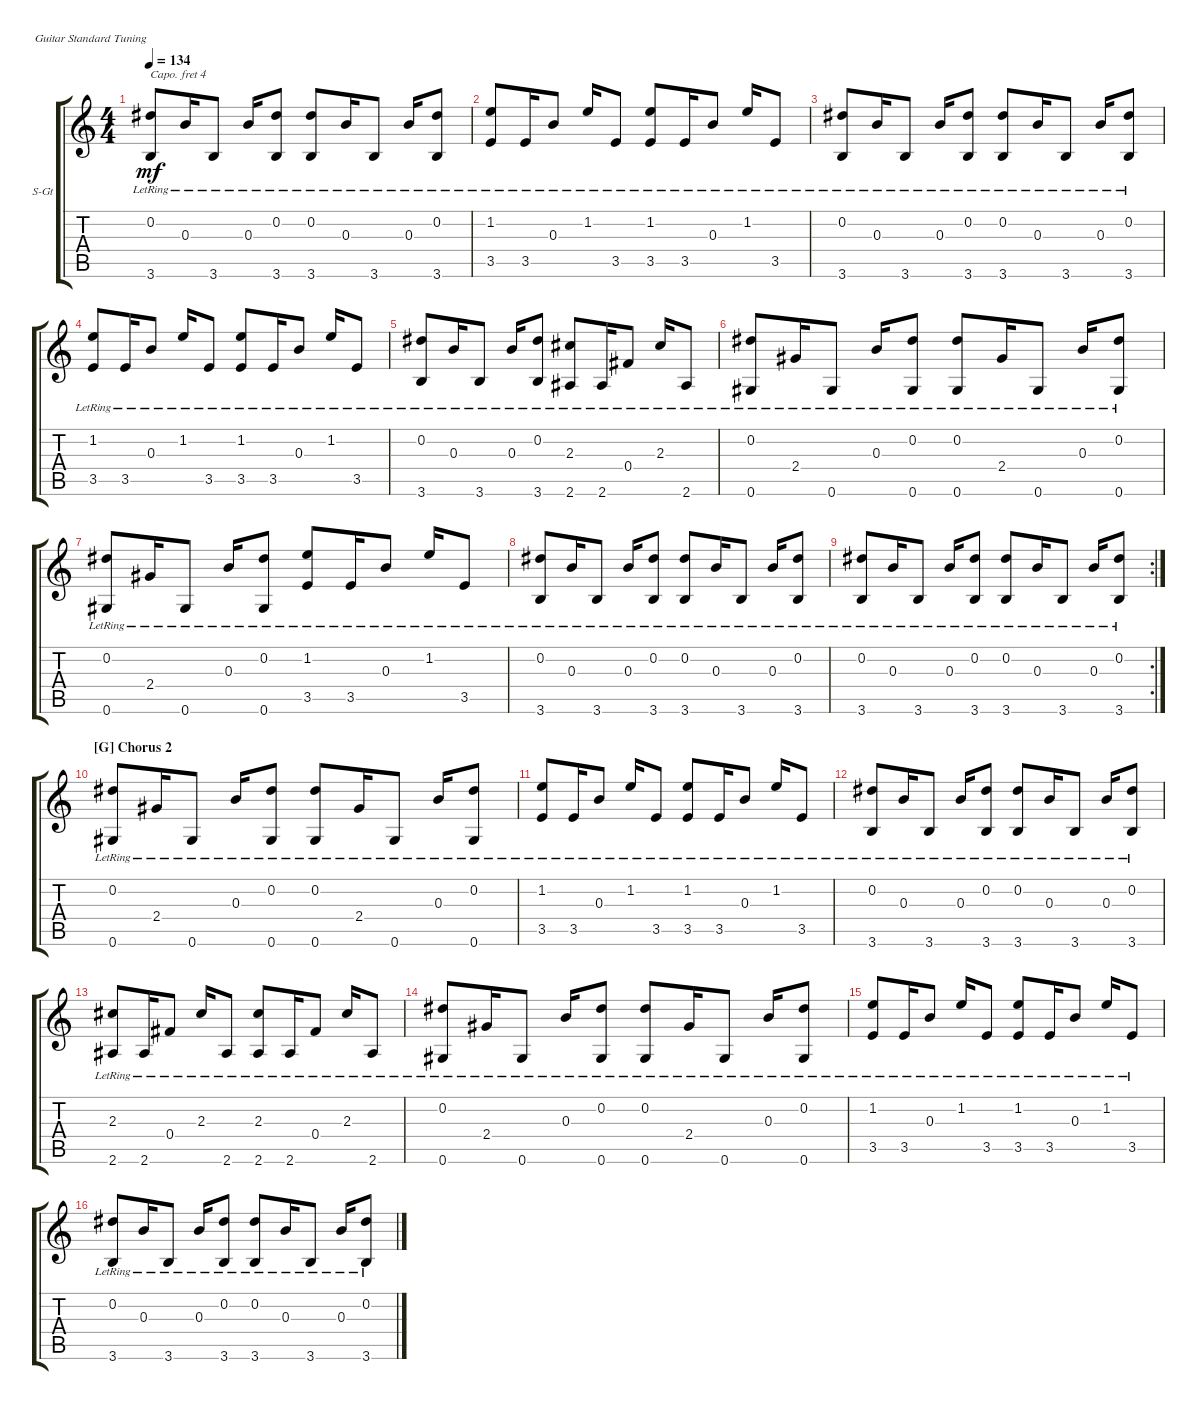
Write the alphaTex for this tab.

\defaultSystemsLayout 4
\bracketExtendMode groupsimilarinstruments
\firstSystemTrackNameOrientation horizontal
\otherSystemsTrackNameOrientation horizontal
\track ("Lead Guitar" "S-Gt") {instrument acousticguitarsteel}
\staff {score tabs}
\capo 4
\tuning (E4 B3 G3 D3 A2 E2)
\ts (4 4)
\tempo 134
\clef g2
\ks c
(3.6{lr} 0.2{lr}).8{dy mf} 0.3{lr}.16 3.6{lr}.8 0.3{lr}.16 (3.6{lr} 0.2{lr}).8 (3.6{lr} 0.2{lr}).8 0.3{lr}.16 3.6{lr}.8 0.3{lr}.16 (3.6{lr} 0.2{lr}).8 |
(1.2{lr} 3.5{lr}).8 3.5{lr}.16 0.3{lr}.8 1.2{lr}.16 3.5{lr}.8 (1.2{lr} 3.5{lr}).8 3.5{lr}.16 0.3{lr}.8 1.2{lr}.16 3.5{lr}.8 |
(3.6{lr} 0.2{lr}).8 0.3{lr}.16 3.6{lr}.8 0.3{lr}.16 (3.6{lr} 0.2{lr}).8 (3.6{lr} 0.2{lr}).8 0.3{lr}.16 3.6{lr}.8 0.3{lr}.16 (3.6{lr} 0.2{lr}).8 |
(1.2{lr} 3.5{lr}).8 3.5{lr}.16 0.3{lr}.8 1.2{lr}.16 3.5{lr}.8 (1.2{lr} 3.5{lr}).8 3.5{lr}.16 0.3{lr}.8 1.2{lr}.16 3.5{lr}.8 |
(3.6{lr} 0.2{lr}).8 0.3{lr}.16 3.6{lr}.8 0.3{lr}.16 (3.6{lr} 0.2{lr}).8 (2.6{lr} 2.3{lr}).8 2.6{lr}.16 0.4{lr}.8 2.3{lr}.16 2.6{lr}.8 |
(0.6{lr} 0.2{lr}).8 2.4{lr}.16 0.6{lr}.8 0.3{lr}.16 (0.2{lr} 0.6{lr}).8 (0.6{lr} 0.2{lr}).8 2.4{lr}.16 0.6{lr}.8 0.3{lr}.16 (0.2{lr} 0.6{lr}).8 |
(0.6{lr} 0.2{lr}).8 2.4{lr}.16 0.6{lr}.8 0.3{lr}.16 (0.2{lr} 0.6{lr}).8 (1.2{lr} 3.5{lr}).8 3.5{lr}.16 0.3{lr}.8 1.2{lr}.16 3.5{lr}.8 |
(3.6{lr} 0.2{lr}).8 0.3{lr}.16 3.6{lr}.8 0.3{lr}.16 (3.6{lr} 0.2{lr}).8 (3.6{lr} 0.2{lr}).8 0.3{lr}.16 3.6{lr}.8 0.3{lr}.16 (3.6{lr} 0.2{lr}).8 |
\rc 2
(3.6{lr} 0.2{lr}).8 0.3{lr}.16 3.6{lr}.8 0.3{lr}.16 (3.6{lr} 0.2{lr}).8 (3.6{lr} 0.2{lr}).8 0.3{lr}.16 3.6{lr}.8 0.3{lr}.16 (3.6{lr} 0.2{lr}).8 |
\section ("G" "Chorus 2")
(0.6{lr} 0.2{lr}).8 2.4{lr}.16 0.6{lr}.8 0.3{lr}.16 (0.2{lr} 0.6{lr}).8 (0.6{lr} 0.2{lr}).8 2.4{lr}.16 0.6{lr}.8 0.3{lr}.16 (0.2{lr} 0.6{lr}).8 |
(1.2{lr} 3.5{lr}).8 3.5{lr}.16 0.3{lr}.8 1.2{lr}.16 3.5{lr}.8 (1.2{lr} 3.5{lr}).8 3.5{lr}.16 0.3{lr}.8 1.2{lr}.16 3.5{lr}.8 |
(3.6{lr} 0.2{lr}).8 0.3{lr}.16 3.6{lr}.8 0.3{lr}.16 (3.6{lr} 0.2{lr}).8 (3.6{lr} 0.2{lr}).8 0.3{lr}.16 3.6{lr}.8 0.3{lr}.16 (3.6{lr} 0.2{lr}).8 |
(2.6{lr} 2.3{lr}).8 2.6{lr}.16 0.4{lr}.8 2.3{lr}.16 2.6{lr}.8 (2.6{lr} 2.3{lr}).8 2.6{lr}.16 0.4{lr}.8 2.3{lr}.16 2.6{lr}.8 |
(0.6{lr} 0.2{lr}).8 2.4{lr}.16 0.6{lr}.8 0.3{lr}.16 (0.2{lr} 0.6{lr}).8 (0.6{lr} 0.2{lr}).8 2.4{lr}.16 0.6{lr}.8 0.3{lr}.16 (0.2{lr} 0.6{lr}).8 |
(1.2{lr} 3.5{lr}).8 3.5{lr}.16 0.3{lr}.8 1.2{lr}.16 3.5{lr}.8 (1.2{lr} 3.5{lr}).8 3.5{lr}.16 0.3{lr}.8 1.2{lr}.16 3.5{lr}.8 |
(3.6{lr} 0.2{lr}).8 0.3{lr}.16 3.6{lr}.8 0.3{lr}.16 (3.6{lr} 0.2{lr}).8 (3.6{lr} 0.2{lr}).8 0.3{lr}.16 3.6{lr}.8 0.3{lr}.16 (3.6{lr} 0.2{lr}).8
